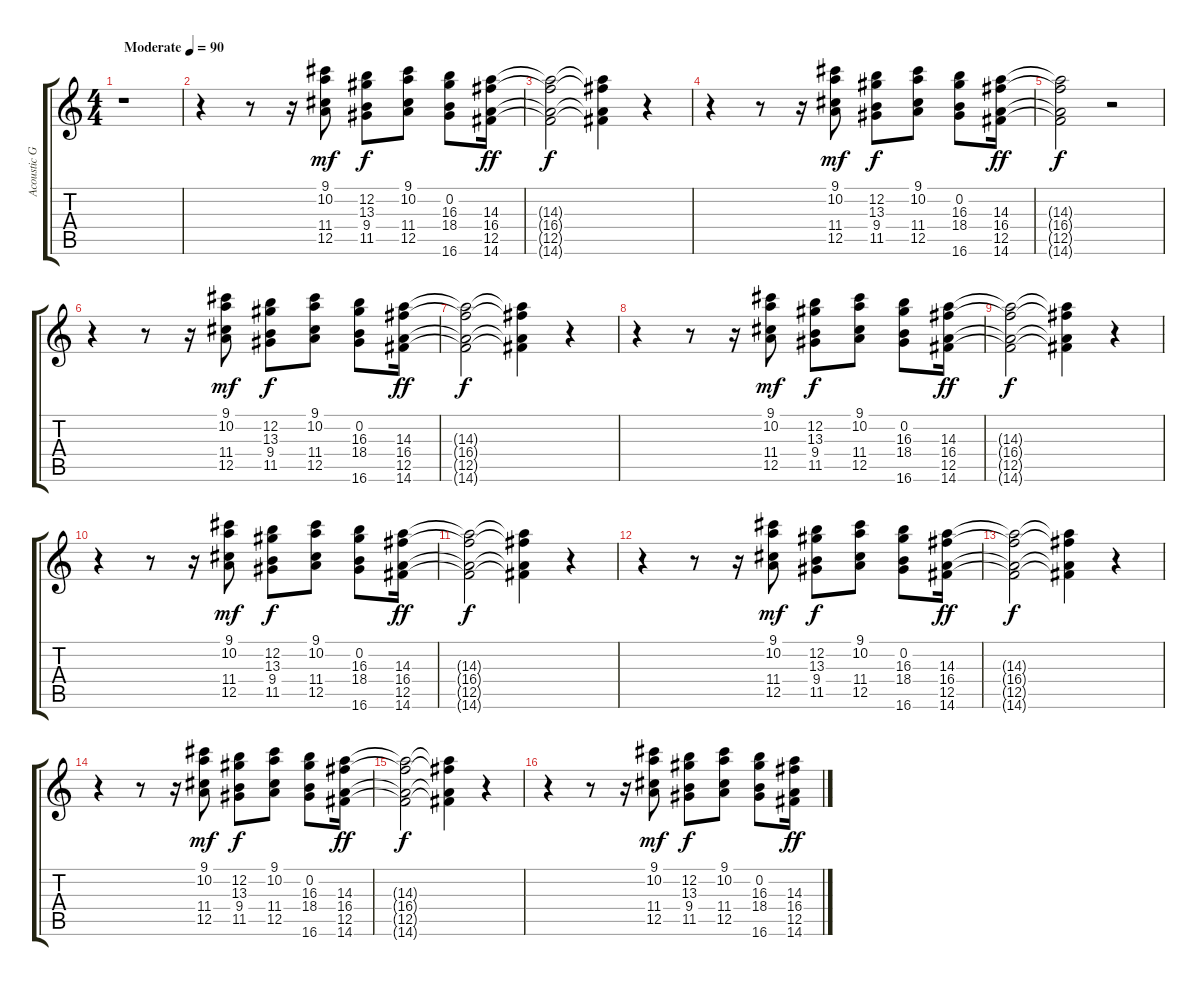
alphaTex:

\track ("Acoustic Guitar 2" "Acoustic G") {instrument acousticguitarsteel}
\staff {score tabs}
\tuning (E4 B3 G3 D3 A2 E2) {hide}
\ts (4 4)
\tempo (90 "Moderate")
\clef g2
\ks c
r.1{dy mf instrument acousticguitarsteel} |
r.4 r.8 r.16 (9.1 10.2 11.4 12.5).8 (12.2 13.3 9.4 11.5).8{dy f} (9.1 10.2 11.4 12.5).8 (0.2 16.3 18.4 16.6).8 (14.3 16.4 12.5 14.6).16{dy ff} |
(14.3{t} 16.4{t} 12.5{t} 14.6{t}).2{dy f} (14.3{t} 16.4{t} 12.5{t} 14.6{t}).4 r.4 |
r.4 r.8 r.16 (9.1 10.2 11.4 12.5).8{dy mf} (12.2 13.3 9.4 11.5).8{dy f} (9.1 10.2 11.4 12.5).8 (0.2 16.3 18.4 16.6).8 (14.3 16.4 12.5 14.6).16{dy ff} |
(14.3{t} 16.4{t} 12.5{t} 14.6{t}).2{dy f} r.2 |
r.4 r.8 r.16 (9.1 10.2 11.4 12.5).8{dy mf} (12.2 13.3 9.4 11.5).8{dy f} (9.1 10.2 11.4 12.5).8 (0.2 16.3 18.4 16.6).8 (14.3 16.4 12.5 14.6).16{dy ff} |
(14.3{t} 16.4{t} 12.5{t} 14.6{t}).2{dy f} (14.3{t} 16.4{t} 12.5{t} 14.6{t}).4 r.4 |
r.4 r.8 r.16 (9.1 10.2 11.4 12.5).8{dy mf} (12.2 13.3 9.4 11.5).8{dy f} (9.1 10.2 11.4 12.5).8 (0.2 16.3 18.4 16.6).8 (14.3 16.4 12.5 14.6).16{dy ff} |
(14.3{t} 16.4{t} 12.5{t} 14.6{t}).2{dy f} (14.3{t} 16.4{t} 12.5{t} 14.6{t}).4 r.4 |
r.4 r.8 r.16 (9.1 10.2 11.4 12.5).8{dy mf} (12.2 13.3 9.4 11.5).8{dy f} (9.1 10.2 11.4 12.5).8 (0.2 16.3 18.4 16.6).8 (14.3 16.4 12.5 14.6).16{dy ff} |
(14.3{t} 16.4{t} 12.5{t} 14.6{t}).2{dy f} (14.3{t} 16.4{t} 12.5{t} 14.6{t}).4 r.4 |
r.4 r.8 r.16 (9.1 10.2 11.4 12.5).8{dy mf} (12.2 13.3 9.4 11.5).8{dy f} (9.1 10.2 11.4 12.5).8 (0.2 16.3 18.4 16.6).8 (14.3 16.4 12.5 14.6).16{dy ff} |
(14.3{t} 16.4{t} 12.5{t} 14.6{t}).2{dy f} (14.3{t} 16.4{t} 12.5{t} 14.6{t}).4 r.4 |
r.4 r.8 r.16 (9.1 10.2 11.4 12.5).8{dy mf} (12.2 13.3 9.4 11.5).8{dy f} (9.1 10.2 11.4 12.5).8 (0.2 16.3 18.4 16.6).8 (14.3 16.4 12.5 14.6).16{dy ff} |
(14.3{t} 16.4{t} 12.5{t} 14.6{t}).2{dy f} (14.3{t} 16.4{t} 12.5{t} 14.6{t}).4 r.4 |
r.4 r.8 r.16 (9.1 10.2 11.4 12.5).8{dy mf} (12.2 13.3 9.4 11.5).8{dy f} (9.1 10.2 11.4 12.5).8 (0.2 16.3 18.4 16.6).8 (14.3 16.4 12.5 14.6).16{dy ff}
